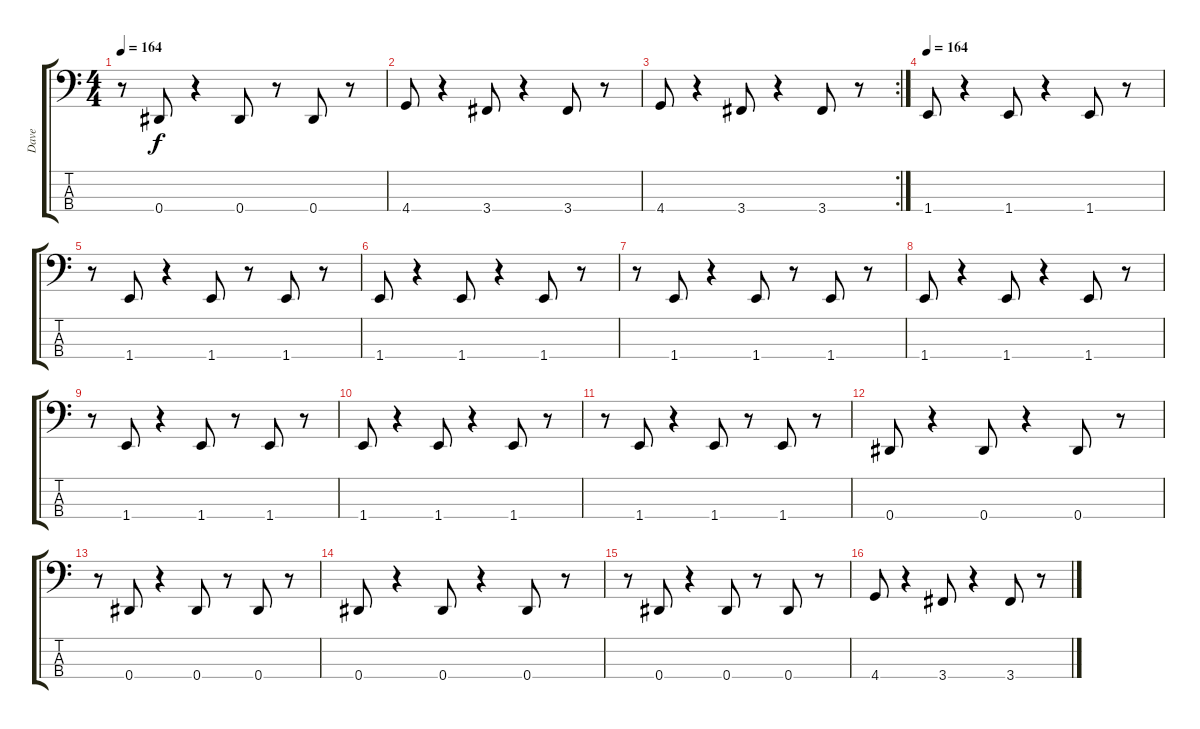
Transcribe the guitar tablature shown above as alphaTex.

\track ("Dave" "Dave") {instrument electricbasspick}
\staff {score tabs}
\tuning (Gb2 Db2 Ab1 Eb1) {hide}
\ts (4 4)
\tempo 164
\clef f4
\ks c
r.8{dy f} 0.4.8 r.4 0.4.8 r.8 0.4.8 r.8 |
4.4.8 r.4 3.4.8 r.4 3.4.8 r.8 |
\rc 2
4.4.8 r.4 3.4.8 r.4 3.4.8 r.8 |
\tempo 164
1.4.8 r.4 1.4.8 r.4 1.4.8 r.8 |
r.8 1.4.8 r.4 1.4.8 r.8 1.4.8 r.8 |
1.4.8 r.4 1.4.8 r.4 1.4.8 r.8 |
r.8 1.4.8 r.4 1.4.8 r.8 1.4.8 r.8 |
1.4.8 r.4 1.4.8 r.4 1.4.8 r.8 |
r.8 1.4.8 r.4 1.4.8 r.8 1.4.8 r.8 |
1.4.8 r.4 1.4.8 r.4 1.4.8 r.8 |
r.8 1.4.8 r.4 1.4.8 r.8 1.4.8 r.8 |
0.4.8 r.4 0.4.8 r.4 0.4.8 r.8 |
r.8 0.4.8 r.4 0.4.8 r.8 0.4.8 r.8 |
0.4.8 r.4 0.4.8 r.4 0.4.8 r.8 |
r.8 0.4.8 r.4 0.4.8 r.8 0.4.8 r.8 |
4.4.8 r.4 3.4.8 r.4 3.4.8 r.8
